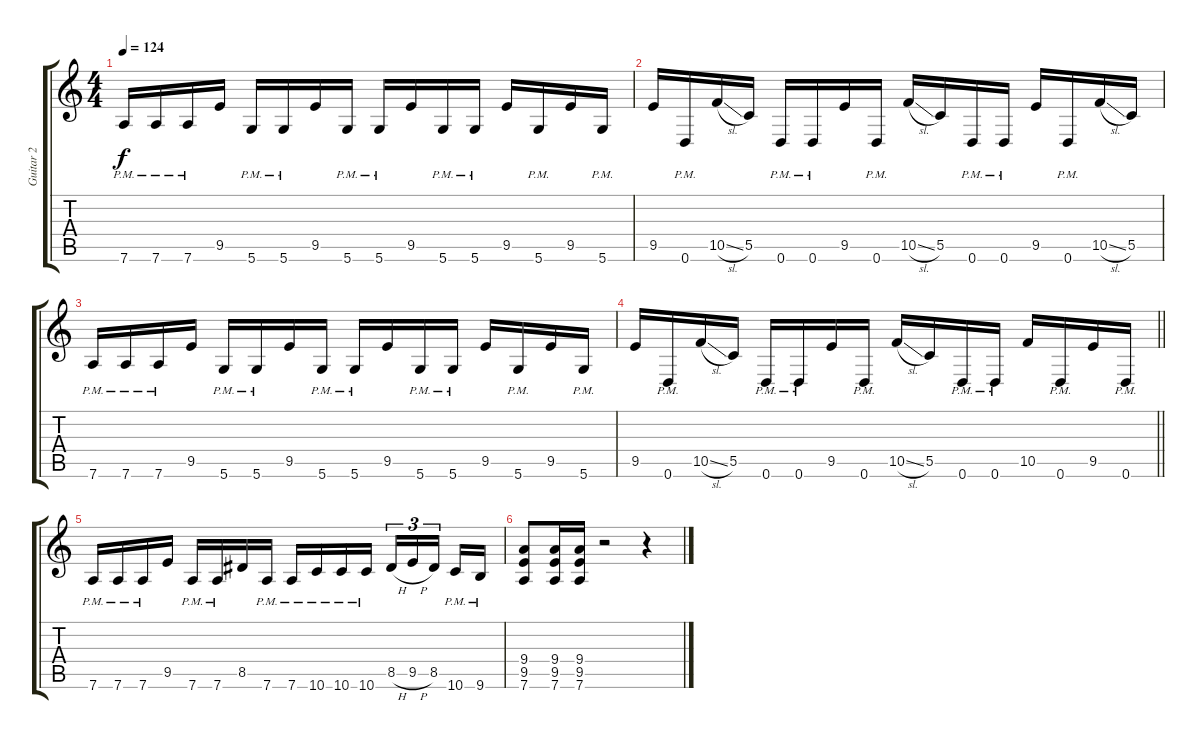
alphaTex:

\track ("Guitar 2" "Guitar 2") {instrument distortionguitar}
\staff {score tabs}
\tuning (D4 A3 F3 C3 G2 D2) {hide}
\ts (4 4)
\tempo 124
\clef g2
\ks c
7.6{pm}.16{dy f} 7.6{pm}.16 7.6{pm}.16 9.5.16 5.6{pm}.16 5.6{pm}.16 9.5.16 5.6{pm}.16 5.6{pm}.16 9.5.16 5.6{pm}.16 5.6{pm}.16 9.5.16 5.6{pm}.16 9.5.16 5.6{pm}.16 |
9.5.16 0.6{pm}.16 10.5{sl}.16 5.5.16 0.6{pm}.16 0.6{pm}.16 9.5.16 0.6{pm}.16 10.5{sl}.16 5.5.16 0.6{pm}.16 0.6{pm}.16 9.5.16 0.6{pm}.16 10.5{sl}.16 5.5.16 |
7.6{pm}.16 7.6{pm}.16 7.6{pm}.16 9.5.16 5.6{pm}.16 5.6{pm}.16 9.5.16 5.6{pm}.16 5.6{pm}.16 9.5.16 5.6{pm}.16 5.6{pm}.16 9.5.16 5.6{pm}.16 9.5.16 5.6{pm}.16 |
\barLineRight lightlight
9.5.16 0.6{pm}.16 10.5{sl}.16 5.5.16 0.6{pm}.16 0.6{pm}.16 9.5.16 0.6{pm}.16 10.5{sl}.16 5.5.16 0.6{pm}.16 0.6{pm}.16 10.5.16 0.6{pm}.16 9.5.16 0.6{pm}.16 |
7.6{pm}.16 7.6{pm}.16 7.6{pm}.16 9.5.16 7.6{pm}.16 7.6{pm}.16 8.5.16 7.6{pm}.16 7.6{pm}.16 10.6{pm}.16 10.6{pm}.16 10.6{pm}.16 8.5{h}.16{tu (3 2)} 9.5{h}.16{tu (3 2)} 8.5.16{tu (3 2) beam splitsecondary} 10.6{pm}.16 9.6{pm}.16 |
(9.4 9.5 7.6).8 (9.4 9.5 7.6).16 (9.4 9.5 7.6).16 r.2 r.4
